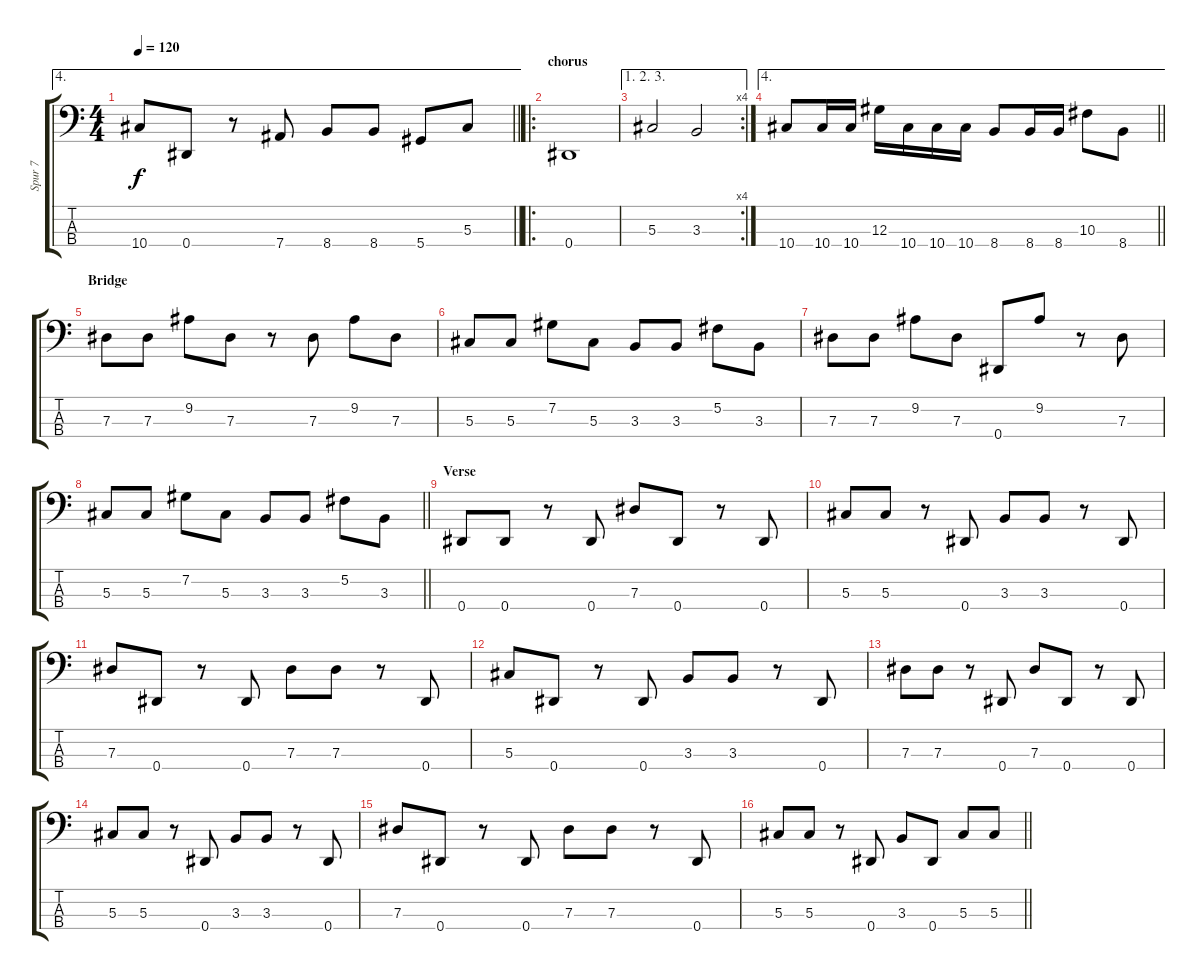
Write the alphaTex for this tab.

\track ("Spur 7" "Spur 7") {instrument electricbassfinger}
\staff {score tabs}
\tuning (Gb2 Db2 Ab1 Eb1) {hide}
\ae 4
\ts (4 4)
\tempo 120
\clef f4
\barLineRight lightlight
\ks c
10.4.8{dy f} 0.4.8 r.8 7.4.8 8.4.8 8.4.8 5.4.8 5.3.8 |
\ro
\section ("" "chorus")
0.4.1 |
\ae (1 2 3)
\rc 4
5.3.2 3.3.2 |
\ae 4
\barLineRight lightlight
10.4.8 10.4.16 10.4.16 12.3.16 10.4.16 10.4.16 10.4.16 8.4.8 8.4.16 8.4.16 10.3.8 8.4.8 |
\section ("" "Bridge")
7.3.8 7.3.8 9.2.8 7.3.8 r.8 7.3.8 9.2.8 7.3.8 |
5.3.8 5.3.8 7.2.8 5.3.8 3.3.8 3.3.8 5.2.8 3.3.8 |
7.3.8 7.3.8 9.2.8 7.3.8 0.4.8 9.2.8 r.8 7.3.8 |
\barLineRight lightlight
5.3.8 5.3.8 7.2.8 5.3.8 3.3.8 3.3.8 5.2.8 3.3.8 |
\section ("" "Verse")
0.4.8 0.4.8 r.8 0.4.8 7.3.8 0.4.8 r.8 0.4.8 |
5.3.8 5.3.8 r.8 0.4.8 3.3.8 3.3.8 r.8 0.4.8 |
7.3.8 0.4.8 r.8 0.4.8 7.3.8 7.3.8 r.8 0.4.8 |
5.3.8 0.4.8 r.8 0.4.8 3.3.8 3.3.8 r.8 0.4.8 |
7.3.8 7.3.8 r.8 0.4.8 7.3.8 0.4.8 r.8 0.4.8 |
5.3.8 5.3.8 r.8 0.4.8 3.3.8 3.3.8 r.8 0.4.8 |
7.3.8 0.4.8 r.8 0.4.8 7.3.8 7.3.8 r.8 0.4.8 |
\barLineRight lightlight
5.3.8 5.3.8 r.8 0.4.8 3.3.8 0.4.8 5.3.8 5.3.8
